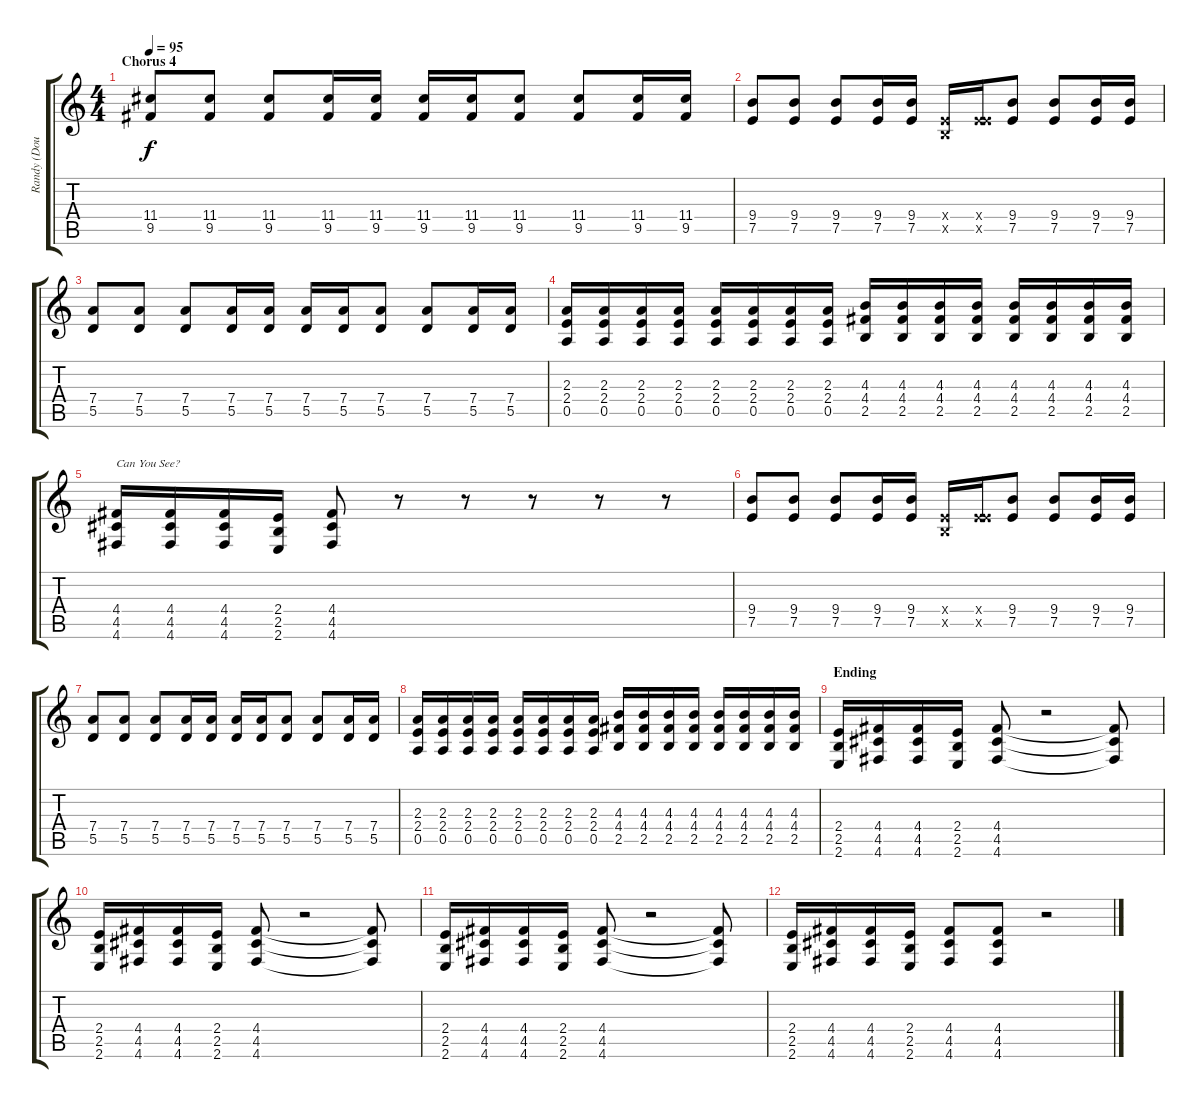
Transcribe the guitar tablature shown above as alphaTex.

\track ("Randy (Doubled)" "Randy (Dou") {instrument distortionguitar}
\staff {score tabs}
\tuning (E4 B3 G3 D3 A2 D2) {hide}
\ts (4 4)
\section ("" "Chorus 4")
\tempo 95
\clef g2
\ks c
(11.4 9.5).8{dy f} (11.4 9.5).8 (11.4 9.5).8 (11.4 9.5).16 (11.4 9.5).16 (11.4 9.5).16 (11.4 9.5).16 (11.4 9.5).8 (11.4 9.5).8 (11.4 9.5).16 (11.4 9.5).16 |
(9.4 7.5).8 (9.4 7.5).8 (9.4 7.5).8 (9.4 7.5).16 (9.4 7.5).16 (2.4{x} 2.5{x}).16 (2.4{x} 7.5{x}).16 (9.4 7.5).8 (9.4 7.5).8 (9.4 7.5).16 (9.4 7.5).16 |
(7.4 5.5).8 (7.4 5.5).8 (7.4 5.5).8 (7.4 5.5).16 (7.4 5.5).16 (7.4 5.5).16 (7.4 5.5).16 (7.4 5.5).8 (7.4 5.5).8 (7.4 5.5).16 (7.4 5.5).16 |
(2.3 2.4 0.5).16 (2.3 2.4 0.5).16 (2.3 2.4 0.5).16 (2.3 2.4 0.5).16 (2.3 2.4 0.5).16 (2.3 2.4 0.5).16 (2.3 2.4 0.5).16 (2.3 2.4 0.5).16 (4.3 4.4 2.5).16 (4.3 4.4 2.5).16 (4.3 4.4 2.5).16 (4.3 4.4 2.5).16 (4.3 4.4 2.5).16 (4.3 4.4 2.5).16 (4.3 4.4 2.5).16 (4.3 4.4 2.5).16 |
\section ("" "")
(4.4 4.5 4.6).16{txt "Can You See?"} (4.4 4.5 4.6).16 (4.4 4.5 4.6).16 (2.4 2.5 2.6).16 (4.4 4.5 4.6).8 r.8 r.8 r.8 r.8 r.8 |
(9.4 7.5).8 (9.4 7.5).8 (9.4 7.5).8 (9.4 7.5).16 (9.4 7.5).16 (2.4{x} 2.5{x}).16 (2.4{x} 7.5{x}).16 (9.4 7.5).8 (9.4 7.5).8 (9.4 7.5).16 (9.4 7.5).16 |
(7.4 5.5).8 (7.4 5.5).8 (7.4 5.5).8 (7.4 5.5).16 (7.4 5.5).16 (7.4 5.5).16 (7.4 5.5).16 (7.4 5.5).8 (7.4 5.5).8 (7.4 5.5).16 (7.4 5.5).16 |
(2.3 2.4 0.5).16 (2.3 2.4 0.5).16 (2.3 2.4 0.5).16 (2.3 2.4 0.5).16 (2.3 2.4 0.5).16 (2.3 2.4 0.5).16 (2.3 2.4 0.5).16 (2.3 2.4 0.5).16 (4.3 4.4 2.5).16 (4.3 4.4 2.5).16 (4.3 4.4 2.5).16 (4.3 4.4 2.5).16 (4.3 4.4 2.5).16 (4.3 4.4 2.5).16 (4.3 4.4 2.5).16 (4.3 4.4 2.5).16 |
\section ("" "Ending")
(2.4 2.5 2.6).16 (4.4 4.5 4.6).16 (4.4 4.5 4.6).16 (2.4 2.5 2.6).16 (4.4 4.5 4.6).8 r.2 (4.4{t} 4.5{t} 4.6{t}).8 |
(2.4 2.5 2.6).16 (4.4 4.5 4.6).16 (4.4 4.5 4.6).16 (2.4 2.5 2.6).16 (4.4 4.5 4.6).8 r.2 (4.4{t} 4.5{t} 4.6{t}).8 |
(2.4 2.5 2.6).16 (4.4 4.5 4.6).16 (4.4 4.5 4.6).16 (2.4 2.5 2.6).16 (4.4 4.5 4.6).8 r.2 (4.4{t} 4.5{t} 4.6{t}).8 |
(2.4 2.5 2.6).16 (4.4 4.5 4.6).16 (4.4 4.5 4.6).16 (2.4 2.5 2.6).16 (4.4 4.5 4.6).8 (4.4 4.5 4.6).8 r.2
